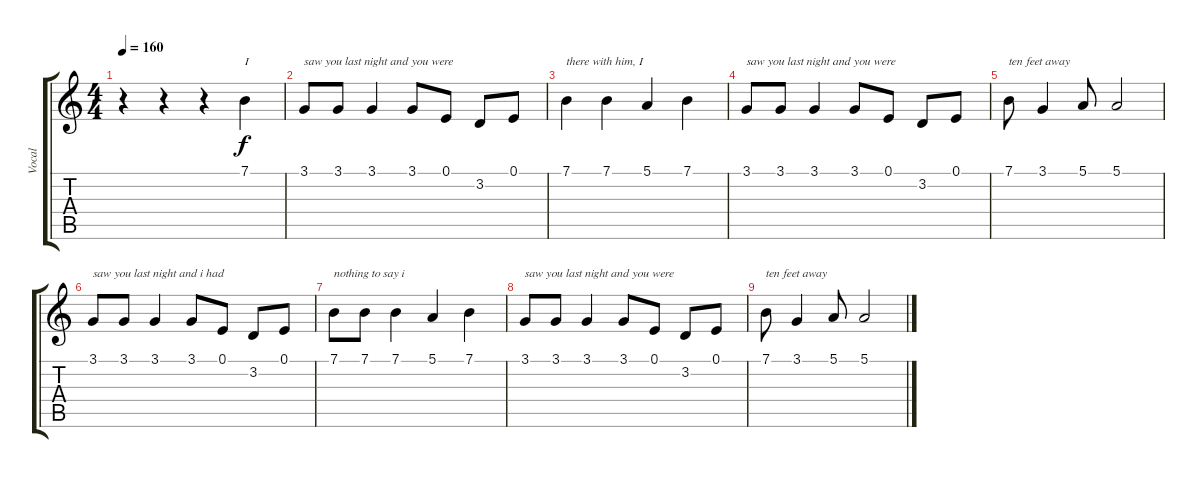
\track ("Vocal" "Vocal") {instrument tenorsax}
\staff {score tabs}
\tuning (E4 B3 G3 D3 A2 E2) {hide}
\ts (4 4)
\tempo 160
\clef g2
\ks c
r.4{dy f} r.4 r.4 7.1.4{txt "I"} |
3.1.8{txt "saw you last night and you were"} 3.1.8 3.1.4 3.1.8 0.1.8 3.2.8 0.1.8 |
7.1.4{txt "there with him, I"} 7.1.4 5.1.4 7.1.4 |
3.1.8{txt "saw you last night and you were"} 3.1.8 3.1.4 3.1.8 0.1.8 3.2.8 0.1.8 |
7.1.8{txt "ten feet away"} 3.1.4 5.1.8 5.1.2 |
3.1.8{txt "saw you last night and i had"} 3.1.8 3.1.4 3.1.8 0.1.8 3.2.8 0.1.8 |
7.1.8{txt "nothing to say i"} 7.1.8 7.1.4 5.1.4 7.1.4 |
3.1.8{txt "saw you last night and you were"} 3.1.8 3.1.4 3.1.8 0.1.8 3.2.8 0.1.8 |
7.1.8{txt "ten feet away"} 3.1.4 5.1.8 5.1.2
